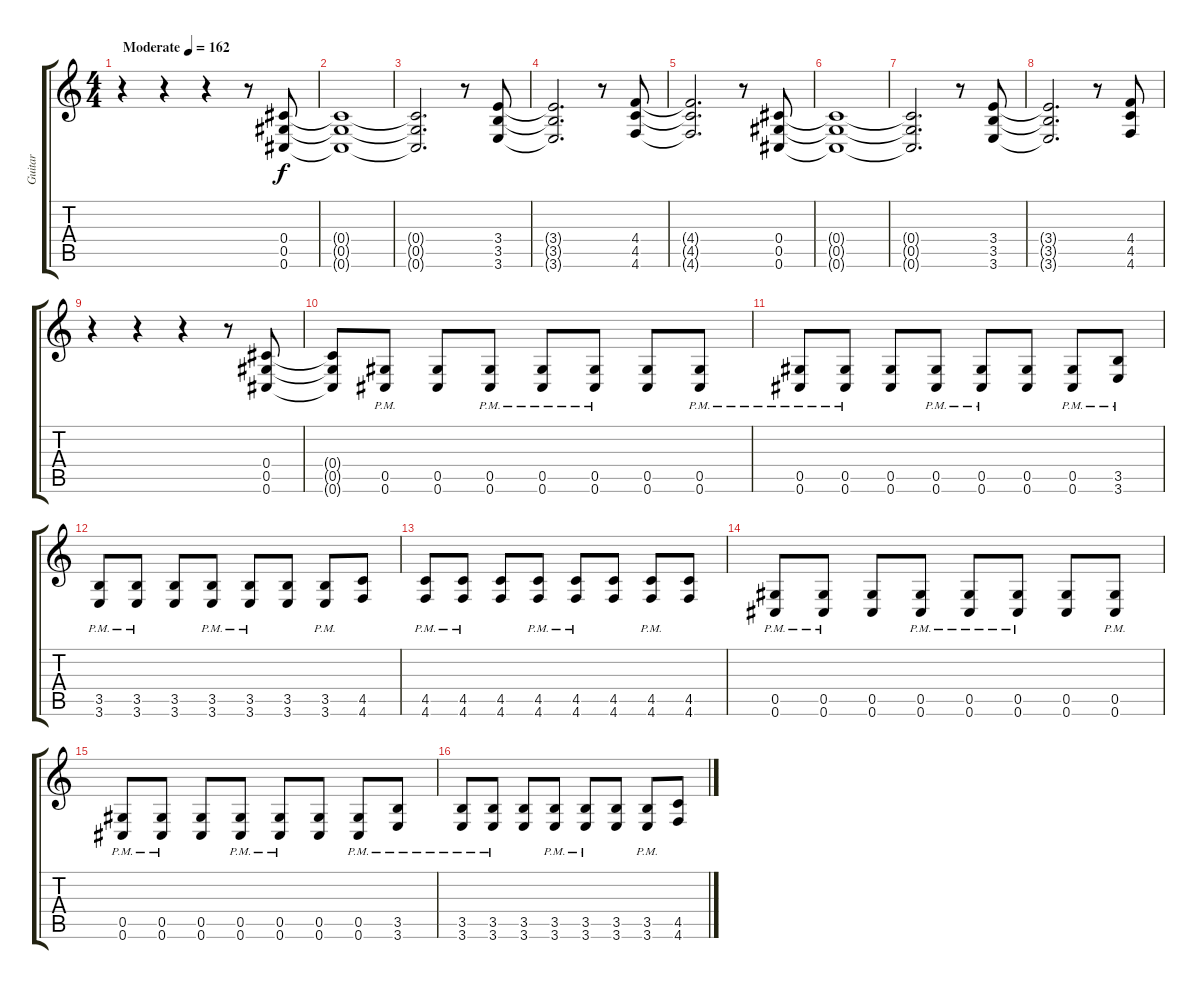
\track ("Guitar" "Guitar") {instrument overdrivenguitar}
\staff {score tabs}
\tuning (Eb4 Bb3 Gb3 Db3 Ab2 Db2) {hide}
\ts (4 4)
\tempo (162 "Moderate")
\clef g2
\ks c
r.4{dy f instrument overdrivenguitar} r.4 r.4 r.8 (0.4 0.5 0.6).8 |
(0.4{t} 0.5{t} 0.6{t}).1 |
(0.4{t} 0.5{t} 0.6{t}).2{d} r.8 (3.4 3.5 3.6).8 |
(3.4{t} 3.5{t} 3.6{t}).2{d} r.8 (4.4 4.5 4.6).8 |
(4.4{t} 4.5{t} 4.6{t}).2{d} r.8 (0.4 0.5 0.6).8 |
(0.4{t} 0.5{t} 0.6{t}).1 |
(0.4{t} 0.5{t} 0.6{t}).2{d} r.8 (3.4 3.5 3.6).8 |
(3.4{t} 3.5{t} 3.6{t}).2{d} r.8 (4.4 4.5 4.6).8 |
r.4 r.4 r.4 r.8 (0.4 0.5 0.6).8 |
(0.4{t} 0.5{t} 0.6{t}).8 (0.5{pm} 0.6{pm}).8 (0.5 0.6).8 (0.5{pm} 0.6{pm}).8 (0.5{pm} 0.6{pm}).8 (0.5{pm} 0.6{pm}).8 (0.5 0.6).8 (0.5{pm} 0.6{pm}).8 |
(0.5{pm} 0.6{pm}).8 (0.5{pm} 0.6{pm}).8 (0.5 0.6).8 (0.5{pm} 0.6{pm}).8 (0.5{pm} 0.6{pm}).8 (0.5 0.6).8 (0.5{pm} 0.6{pm}).8 (3.5{pm} 3.6{pm}).8 |
(3.5{pm} 3.6{pm}).8 (3.5{pm} 3.6{pm}).8 (3.5 3.6).8 (3.5{pm} 3.6{pm}).8 (3.5{pm} 3.6{pm}).8 (3.5 3.6).8 (3.5{pm} 3.6{pm}).8 (4.5 4.6).8 |
(4.5{pm} 4.6{pm}).8 (4.5{pm} 4.6{pm}).8 (4.5 4.6).8 (4.5{pm} 4.6{pm}).8 (4.5{pm} 4.6{pm}).8 (4.5 4.6).8 (4.5{pm} 4.6{pm}).8 (4.5 4.6).8 |
(0.5{pm} 0.6{pm}).8 (0.5{pm} 0.6{pm}).8 (0.5 0.6).8 (0.5{pm} 0.6{pm}).8 (0.5{pm} 0.6{pm}).8 (0.5{pm} 0.6{pm}).8 (0.5 0.6).8 (0.5{pm} 0.6{pm}).8 |
(0.5{pm} 0.6{pm}).8 (0.5{pm} 0.6{pm}).8 (0.5 0.6).8 (0.5{pm} 0.6{pm}).8 (0.5{pm} 0.6{pm}).8 (0.5 0.6).8 (0.5{pm} 0.6{pm}).8 (3.5{pm} 3.6{pm}).8 |
(3.5{pm} 3.6{pm}).8 (3.5{pm} 3.6{pm}).8 (3.5 3.6).8 (3.5{pm} 3.6{pm}).8 (3.5{pm} 3.6{pm}).8 (3.5 3.6).8 (3.5{pm} 3.6{pm}).8 (4.5 4.6).8
